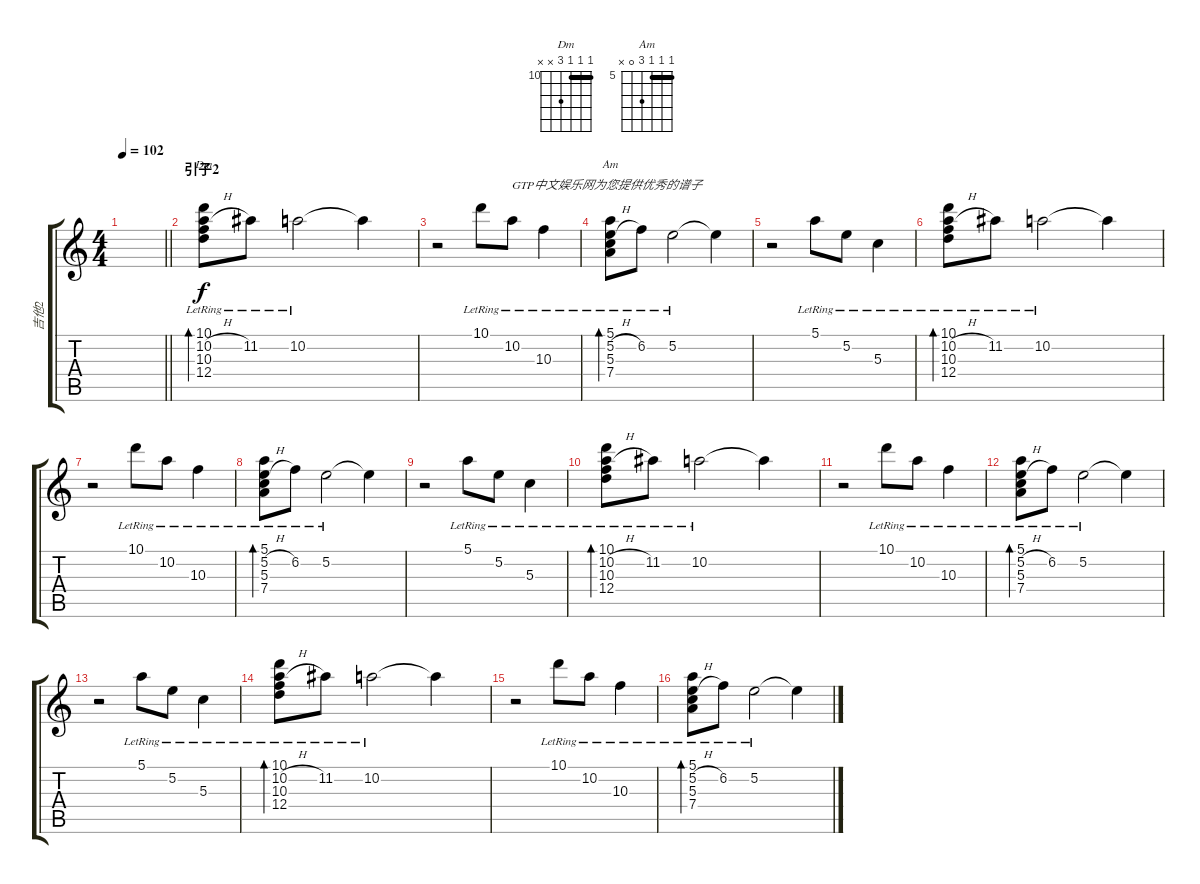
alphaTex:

\track ("吉他2" "吉他2") {instrument acousticguitarsteel}
\staff {score tabs}
\tuning (E4 B3 G3 D3 A2 E2) {hide}
\chord ("Dm" 10 10 10 12 x x) {firstfret 10 barre 10}
\chord ("Am" 5 5 5 7 0 x) {firstfret 5 barre 5}
\ts (4 4)
\tempo 102
\clef g2
\barLineRight lightlight
\ks c
|
\section ("" "引子2")
(10.1 10.2{h lr} 10.3{lr} 12.4{lr}).8{bd 480 ch "Dm"} 11.2{lr}.8 10.2{lr}.2 10.2{t}.4 |
r.2 10.1{lr}.8 10.2{lr}.8{txt "GTP中文娱乐网为您提供优秀的谱子"} 10.3{lr}.4 |
(5.1{lr} 5.2{h lr} 5.3{lr} 7.4{lr}).8{bd 480 ch "Am"} 6.2{lr}.8 5.2{lr}.2 5.2{t}.4 |
r.2 5.1{lr}.8 5.2{lr}.8 5.3{lr}.4 |
(10.1 10.2{h lr} 10.3{lr} 12.4{lr}).8{bd 480} 11.2{lr}.8 10.2{lr}.2 10.2{t}.4 |
r.2 10.1{lr}.8 10.2{lr}.8 10.3{lr}.4 |
(5.1{lr} 5.2{h lr} 5.3{lr} 7.4{lr}).8{bd 480} 6.2{lr}.8 5.2{lr}.2 5.2{t}.4 |
r.2 5.1{lr}.8 5.2{lr}.8 5.3{lr}.4 |
(10.1{lr} 10.2{h lr} 10.3{lr} 12.4{lr}).8{bd 480} 11.2{lr}.8 10.2{lr}.2 10.2{t}.4 |
r.2 10.1{lr}.8 10.2{lr}.8 10.3{lr}.4 |
(5.1{lr} 5.2{h lr} 5.3{lr} 7.4{lr}).8{bd 480} 6.2{lr}.8 5.2{lr}.2 5.2{t}.4 |
r.2 5.1{lr}.8 5.2{lr}.8 5.3{lr}.4 |
(10.1{lr} 10.2{h lr} 10.3{lr} 12.4{lr}).8{bd 480} 11.2{lr}.8 10.2{lr}.2 10.2{t}.4 |
r.2 10.1{lr}.8 10.2{lr}.8 10.3{lr}.4 |
(5.1{lr} 5.2{h lr} 5.3{lr} 7.4{lr}).8{bd 480} 6.2{lr}.8 5.2{lr}.2 5.2{t}.4
